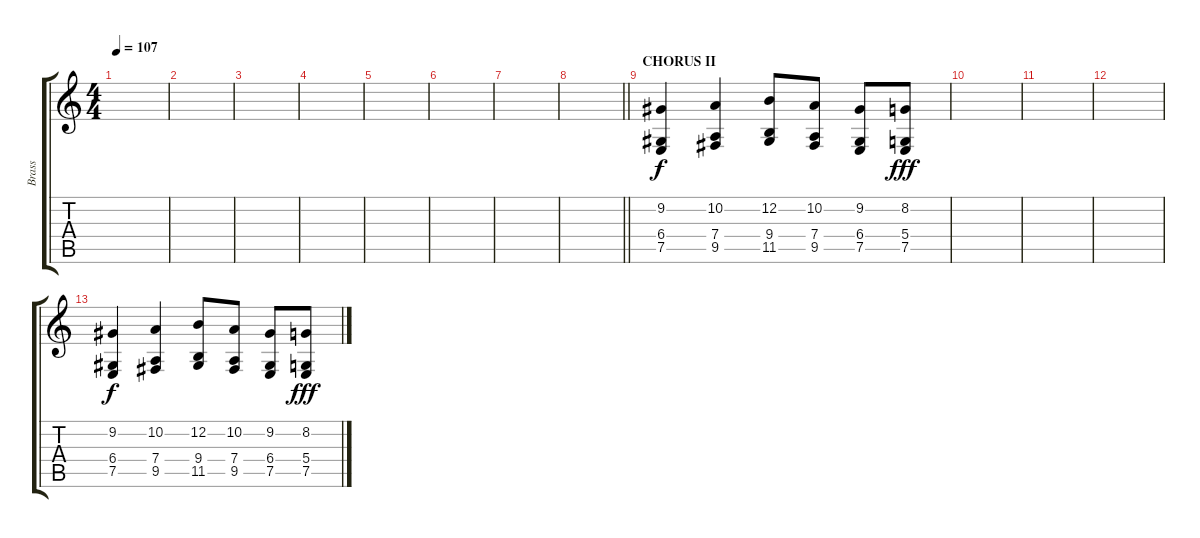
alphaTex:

\track ("Brass" "Brass") {instrument synthbrass2}
\staff {score tabs}
\tuning (E4 B3 G3 D3 A2 E2) {hide}
\ts (4 4)
\tempo 107
\clef g2
\ks c
|
|
|
|
|
|
|
\barLineRight lightlight
|
\section ("" "CHORUS II")
(9.2 6.4 7.5).4 (10.2 7.4 9.5).4 (12.2 9.4 11.5).8 (10.2 7.4 9.5).8 (9.2 6.4 7.5).8 (8.2 5.4 7.5).8{dy fff} |
|
|
|
(9.2 6.4 7.5).4{dy f} (10.2 7.4 9.5).4 (12.2 9.4 11.5).8 (10.2 7.4 9.5).8 (9.2 6.4 7.5).8 (8.2 5.4 7.5).8{dy fff}
